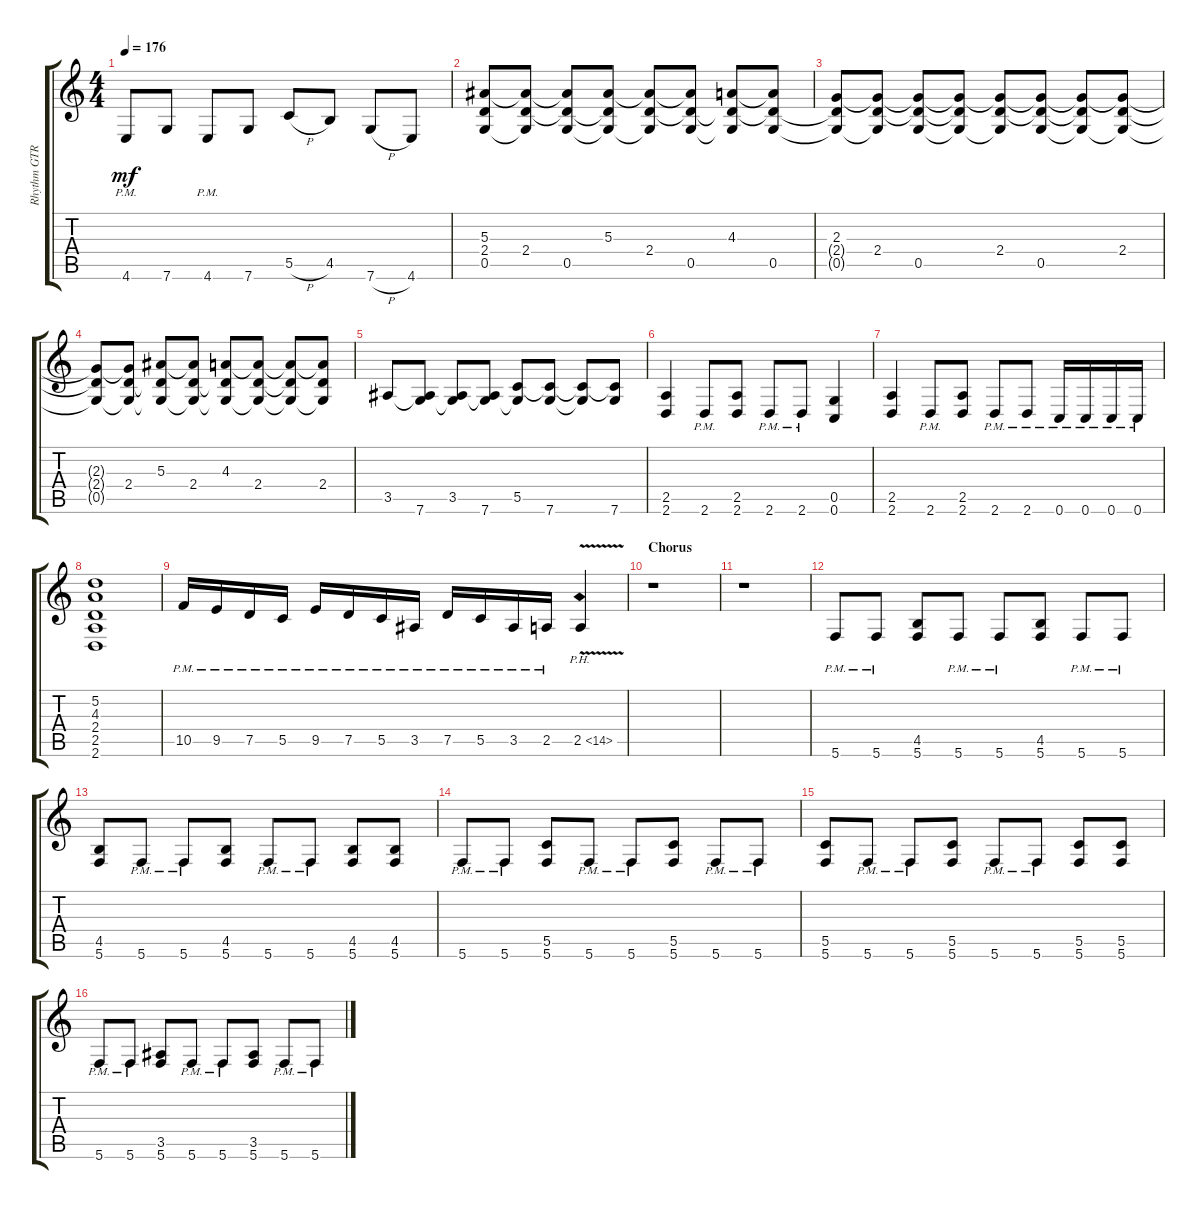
\track ("Rhythm GTR 2" "Rhythm GTR") {instrument distortionguitar}
\staff {score tabs}
\tuning (D4 A3 F3 C3 G2 C2) {hide}
\ts (4 4)
\tempo 176
\clef g2
\ks aminor
4.6{pm}.8{dy mf} 7.6.8 4.6{pm}.8 7.6.8 5.5{h}.8 4.5.8 7.6{h}.8 4.6.8 |
(5.3 2.4 0.5).8 (5.3{t} 2.4 0.5{t}).8 (5.3{t} 2.4{t} 0.5).8 (5.3 2.4{t} 0.5{t}).8 (5.3{t} 2.4 0.5{t}).8 (5.3{t} 2.4{t} 0.5).8 (4.3 2.4{t} 0.5{t}).8 (4.3{t} 2.4{t} 0.5).8 |
(2.3 2.4{t} 0.5{t}).8 (2.3{t} 2.4 0.5{t}).8 (2.3{t} 2.4{t} 0.5).8 (2.3{t} 2.4{t} 0.5{t}).8 (2.3{t} 2.4 0.5{t}).8 (2.3{t} 2.4{t} 0.5).8 (2.3{t} 2.4{t} 0.5{t}).8 (2.3{t} 2.4 0.5{t}).8 |
(2.3{t} 2.4{t} 0.5{t}).8 (2.3{t} 2.4 0.5{t}).8 (5.3 2.4{t} 0.5{t}).8 (5.3{t} 2.4 0.5{t}).8 (4.3 2.4{t} 0.5{t}).8 (4.3{t} 2.4 0.5{t}).8 (4.3{t} 2.4{t} 0.5{t}).8 (4.3{t} 2.4 0.5{t}).8 |
3.5.8 (3.5{t} 7.6).8 (3.5 7.6{t}).8 (3.5{t} 7.6).8 (5.5 7.6{t}).8 (5.5{t} 7.6).8 (5.5{t} 7.6{t}).8 (5.5{t} 7.6).8 |
(2.5 2.6).4 2.6{pm}.8 (2.5 2.6).8 2.6{pm}.8 2.6{pm}.8 (0.5 0.6).4 |
(2.5 2.6).4 2.6{pm}.8 (2.5 2.6).8 2.6{pm}.8 2.6{pm}.8 0.6{pm}.16 0.6{pm}.16 0.6{pm}.16 0.6{pm}.16 |
(5.2 4.3 2.4 2.5 2.6).1 |
10.5{pm}.16 9.5{pm}.16 7.5{pm}.16 5.5{pm}.16 9.5{pm}.16 7.5{pm}.16 5.5{pm}.16 3.5{pm}.16 7.5{pm}.16 5.5{pm}.16 3.5{pm}.16 2.5{pm}.16 2.5{ph 12 v}.4 |
\section ("" "Chorus")
r.1 |
r.1 |
5.6{pm}.8 5.6{pm}.8 (4.5 5.6).8 5.6{pm}.8 5.6{pm}.8 (4.5 5.6).8 5.6{pm}.8 5.6{pm}.8 |
(4.5 5.6).8 5.6{pm}.8 5.6{pm}.8 (4.5 5.6).8 5.6{pm}.8 5.6{pm}.8 (4.5 5.6).8 (4.5 5.6).8 |
5.6{pm}.8 5.6{pm}.8 (5.5 5.6).8 5.6{pm}.8 5.6{pm}.8 (5.5 5.6).8 5.6{pm}.8 5.6{pm}.8 |
(5.5 5.6).8 5.6{pm}.8 5.6{pm}.8 (5.5 5.6).8 5.6{pm}.8 5.6{pm}.8 (5.5 5.6).8 (5.5 5.6).8 |
5.6{pm}.8 5.6{pm}.8 (3.5 5.6).8 5.6{pm}.8 5.6{pm}.8 (3.5 5.6).8 5.6{pm}.8 5.6{pm}.8
